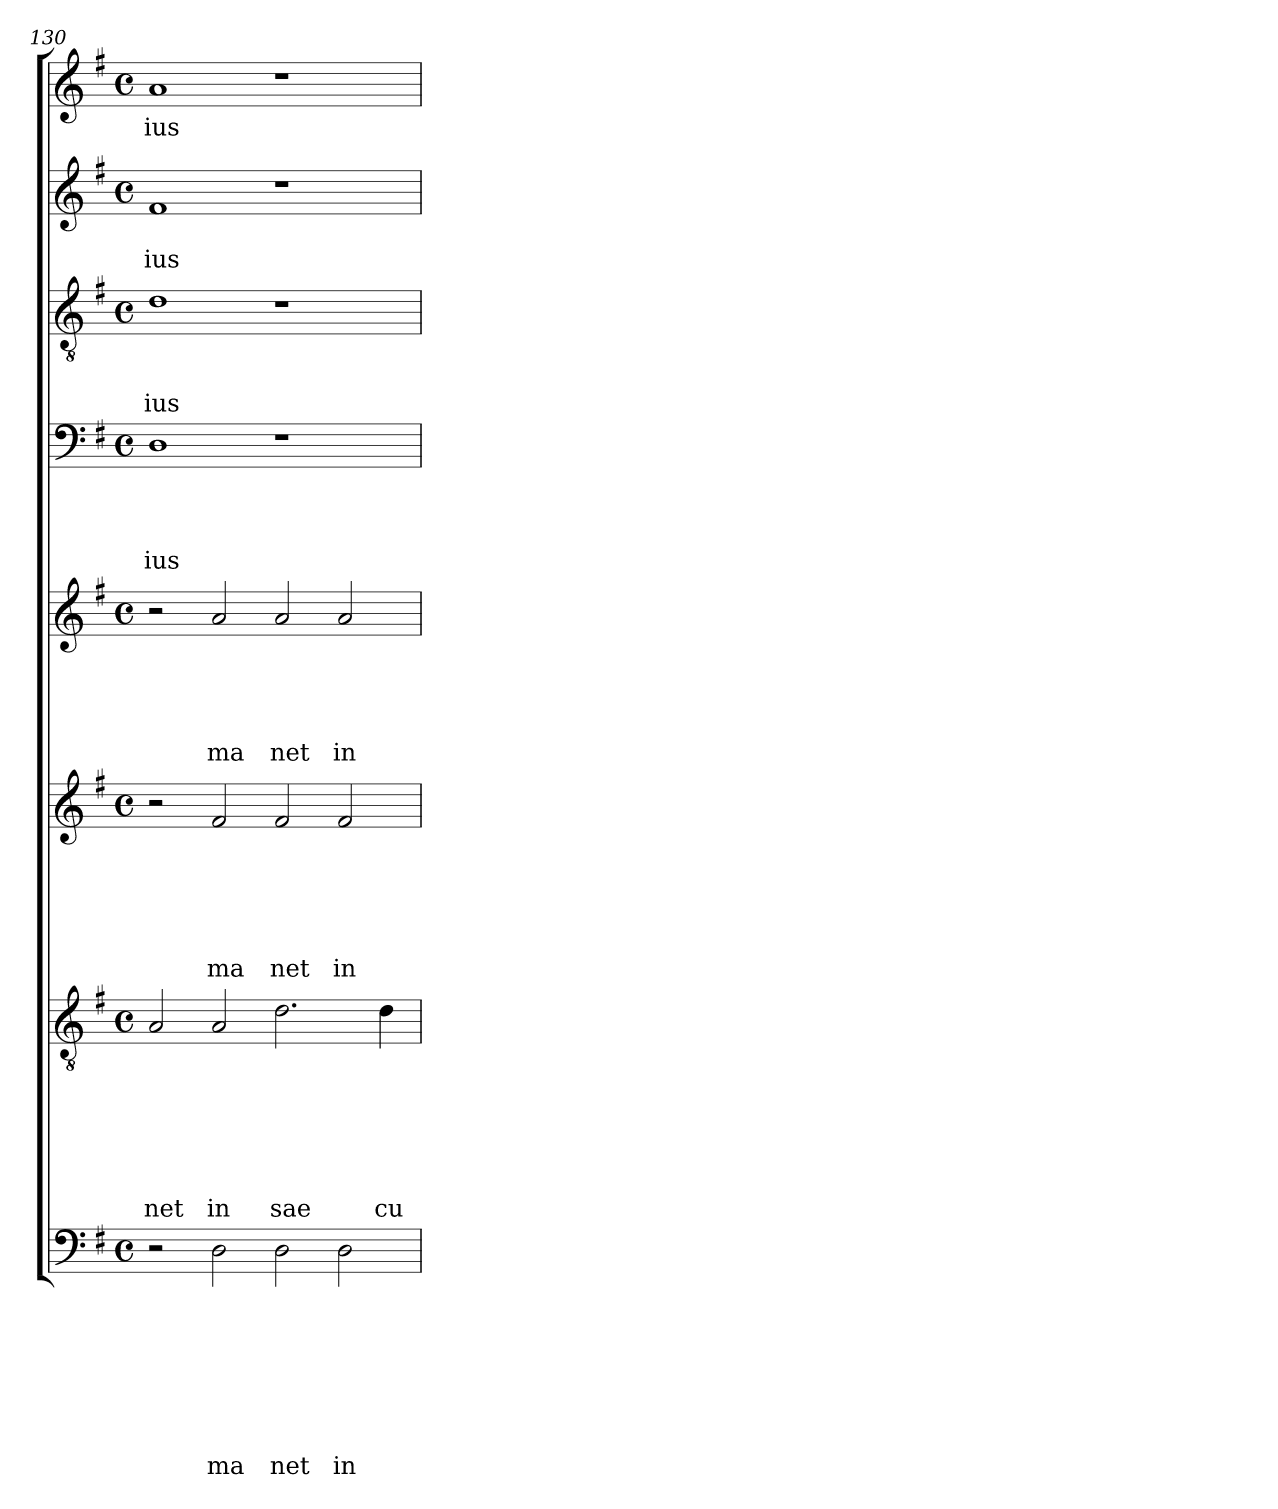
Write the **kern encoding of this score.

**kern	**text	**text	**text	**text	**text	**text	**text	**text	**kern	**text	**text	**text	**text	**text	**text	**text	**kern	**text	**text	**text	**text	**text	**text	**kern	**text	**text	**text	**text	**text	**kern	**text	**text	**text	**text	**kern	**text	**text	**text	**kern	**text	**text	**kern	**text
*part8	*part8	*part8	*part8	*part8	*part8	*part8	*part8	*part8	*part7	*part7	*part7	*part7	*part7	*part7	*part7	*part7	*part6	*part6	*part6	*part6	*part6	*part6	*part6	*part5	*part5	*part5	*part5	*part5	*part5	*part4	*part4	*part4	*part4	*part4	*part3	*part3	*part3	*part3	*part2	*part2	*part2	*part1	*part1
*staff8	*staff8	*staff8	*staff8	*staff8	*staff8	*staff8	*staff8	*staff8	*staff7	*staff7	*staff7	*staff7	*staff7	*staff7	*staff7	*staff7	*staff6	*staff6	*staff6	*staff6	*staff6	*staff6	*staff6	*staff5	*staff5	*staff5	*staff5	*staff5	*staff5	*staff4	*staff4	*staff4	*staff4	*staff4	*staff3	*staff3	*staff3	*staff3	*staff2	*staff2	*staff2	*staff1	*staff1
*clefF4	*	*	*	*	*	*	*	*	*clefGv2	*	*	*	*	*	*	*	*clefG2	*	*	*	*	*	*	*clefG2	*	*	*	*	*	*clefF4	*	*	*	*	*clefGv2	*	*	*	*clefG2	*	*	*clefG2	*
*k[f#]	*	*	*	*	*	*	*	*	*k[f#]	*	*	*	*	*	*	*	*k[f#]	*	*	*	*	*	*	*k[f#]	*	*	*	*	*	*k[f#]	*	*	*	*	*k[f#]	*	*	*	*k[f#]	*	*	*k[f#]	*
*G:	*	*	*	*	*	*	*	*	*G:	*	*	*	*	*	*	*	*G:	*	*	*	*	*	*	*G:	*	*	*	*	*	*G:	*	*	*	*	*G:	*	*	*	*G:	*	*	*G:	*
*M4/4	*	*	*	*	*	*	*	*	*M4/4	*	*	*	*	*	*	*	*M4/4	*	*	*	*	*	*	*M4/4	*	*	*	*	*	*M4/4	*	*	*	*	*M4/4	*	*	*	*M4/4	*	*	*M4/4	*
*met(c)	*	*	*	*	*	*	*	*	*met(c)	*	*	*	*	*	*	*	*met(c)	*	*	*	*	*	*	*met(c)	*	*	*	*	*	*met(c)	*	*	*	*	*met(c)	*	*	*	*met(c)	*	*	*met(c)	*
=130	=130	=130	=130	=130	=130	=130	=130	=130	=130	=130	=130	=130	=130	=130	=130	=130	=130	=130	=130	=130	=130	=130	=130	=130	=130	=130	=130	=130	=130	=130	=130	=130	=130	=130	=130	=130	=130	=130	=130	=130	=130	=130	=130
!	!	!	!	!	!	!	!	!	!	!	!	!	!	!	!	!LO:LY:b	!	!	!	!	!	!	!	!	!	!	!	!	!	!	!	!	!	!LO:LY:b	!	!	!	!LO:LY:b	!	!	!LO:LY:b	!	!LO:LY:b
2r	.	.	.	.	.	.	.	.	2A/	.	.	.	.	.	.	net	2r	.	.	.	.	.	.	2r	.	.	.	.	.	1D	.	.	.	-ius	1d	.	.	-ius	1f#	.	-ius	1a	ius
!	!	!	!	!	!	!	!	!LO:LY:b	!	!	!	!	!	!	!	!LO:LY:b	!	!	!	!	!	!	!LO:LY:b	!	!	!	!	!	!LO:LY:b	!	!	!	!	!	!	!	!	!	!	!	!	!	!
2D\	.	.	.	.	.	.	.	ma	2A/	.	.	.	.	.	.	in	2f#/	.	.	.	.	.	ma	2a/	.	.	.	.	ma	.	.	.	.	.	.	.	.	.	.	.	.	.	.
!	!	!	!	!	!	!	!	!LO:LY:b	!	!	!	!	!	!	!	!LO:LY:b	!	!	!	!	!	!	!LO:LY:b	!	!	!	!	!	!LO:LY:b	!	!	!	!	!	!	!	!	!	!	!	!	!	!
2D\	.	.	.	.	.	.	.	net	2.d\	.	.	.	.	.	.	sae	2f#/	.	.	.	.	.	net	2a/	.	.	.	.	net	1r	.	.	.	.	1r	.	.	.	1r	.	.	1r	.
!	!	!	!	!	!	!	!	!LO:LY:b	!	!	!	!	!	!	!	!	!	!	!	!	!	!	!LO:LY:b	!	!	!	!	!	!LO:LY:b	!	!	!	!	!	!	!	!	!	!	!	!	!	!
2D\	.	.	.	.	.	.	.	in	.	.	.	.	.	.	.	.	2f#/	.	.	.	.	.	in	2a/	.	.	.	.	in	.	.	.	.	.	.	.	.	.	.	.	.	.	.
!	!	!	!	!	!	!	!	!	!	!	!	!	!	!	!	!LO:LY:b	!	!	!	!	!	!	!	!	!	!	!	!	!	!	!	!	!	!	!	!	!	!	!	!	!	!	!
.	.	.	.	.	.	.	.	.	4d\	.	.	.	.	.	.	cu	.	.	.	.	.	.	.	.	.	.	.	.	.	.	.	.	.	.	.	.	.	.	.	.	.	.	.
=	=	=	=	=	=	=	=	=	=	=	=	=	=	=	=	=	=	=	=	=	=	=	=	=	=	=	=	=	=	=	=	=	=	=	=	=	=	=	=	=	=	=	=
*-	*-	*-	*-	*-	*-	*-	*-	*-	*-	*-	*-	*-	*-	*-	*-	*-	*-	*-	*-	*-	*-	*-	*-	*-	*-	*-	*-	*-	*-	*-	*-	*-	*-	*-	*-	*-	*-	*-	*-	*-	*-	*-	*-
